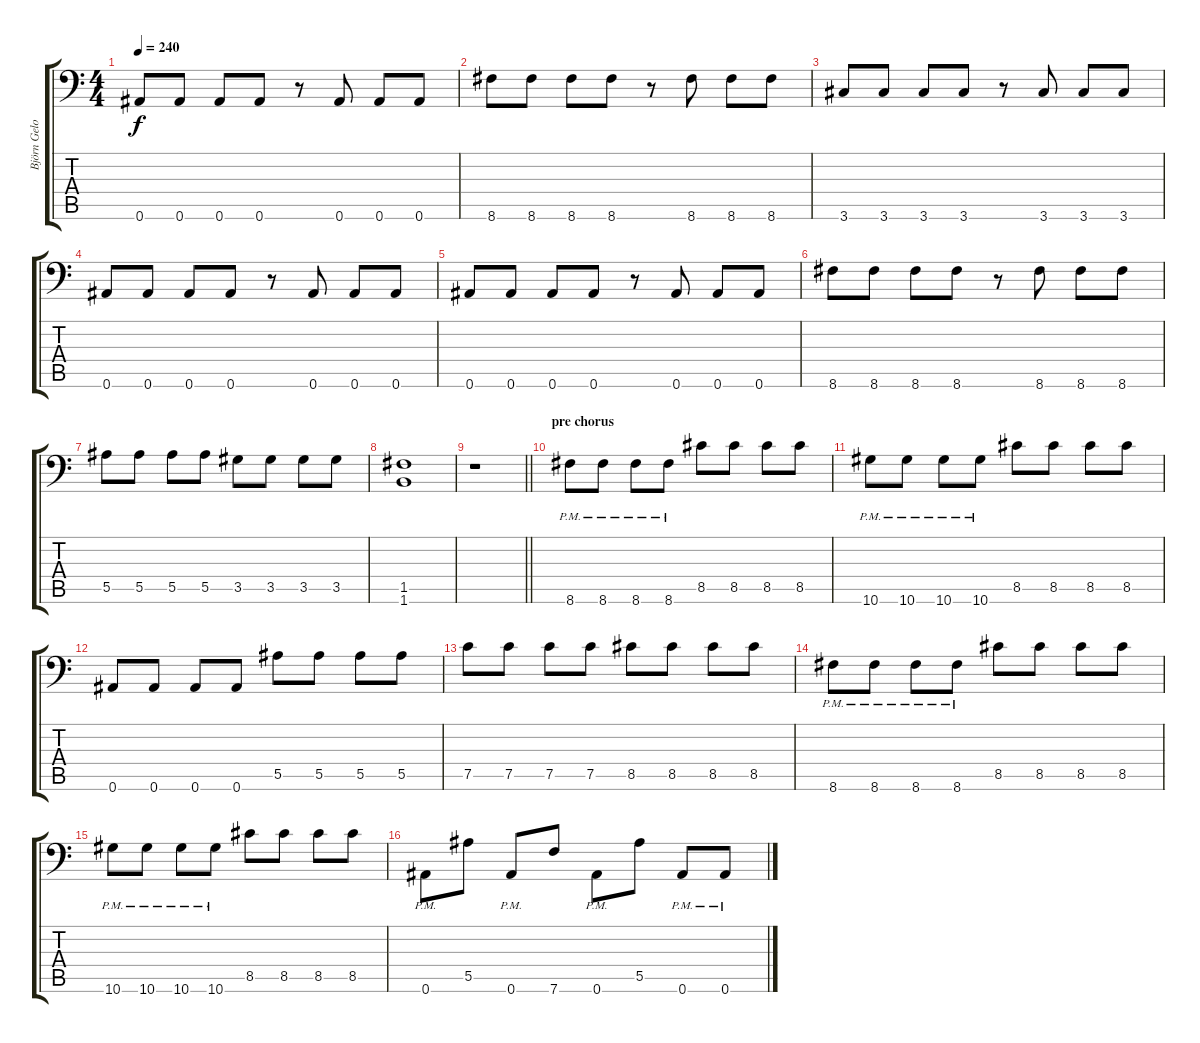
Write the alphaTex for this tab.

\track ("Björn Gelotte" "Björn Gelo") {instrument distortionguitar}
\staff {score tabs}
\tuning (C4 G3 Eb3 Bb2 F2 Bb1) {hide}
\ts (4 4)
\tempo 240
\clef f4
\ks c
0.6.8{dy f} 0.6.8 0.6.8 0.6.8 r.8 0.6.8 0.6.8 0.6.8 |
8.6.8 8.6.8 8.6.8 8.6.8 r.8 8.6.8 8.6.8 8.6.8 |
3.6.8 3.6.8 3.6.8 3.6.8 r.8 3.6.8 3.6.8 3.6.8 |
0.6.8 0.6.8 0.6.8 0.6.8 r.8 0.6.8 0.6.8 0.6.8 |
0.6.8 0.6.8 0.6.8 0.6.8 r.8 0.6.8 0.6.8 0.6.8 |
8.6.8 8.6.8 8.6.8 8.6.8 r.8 8.6.8 8.6.8 8.6.8 |
5.5.8 5.5.8 5.5.8 5.5.8 3.5.8 3.5.8 3.5.8 3.5.8 |
(1.5 1.6).1 |
\barLineRight lightlight
r.1 |
\section ("" "pre chorus")
8.6{pm}.8{volume 16} 8.6{pm}.8 8.6{pm}.8 8.6{pm}.8 8.5.8 8.5.8 8.5.8 8.5.8 |
10.6{pm}.8 10.6{pm}.8 10.6{pm}.8 10.6{pm}.8 8.5.8 8.5.8 8.5.8 8.5.8 |
0.6.8 0.6.8 0.6.8 0.6.8 5.5.8 5.5.8 5.5.8 5.5.8 |
7.5.8 7.5.8 7.5.8 7.5.8 8.5.8 8.5.8 8.5.8 8.5.8 |
8.6{pm}.8 8.6{pm}.8 8.6{pm}.8 8.6{pm}.8 8.5.8 8.5.8 8.5.8 8.5.8 |
10.6{pm}.8 10.6{pm}.8 10.6{pm}.8 10.6{pm}.8 8.5.8 8.5.8 8.5.8 8.5.8 |
0.6{pm}.8 5.5.8 0.6{pm}.8 7.6.8 0.6{pm}.8 5.5.8 0.6{pm}.8 0.6{pm}.8
